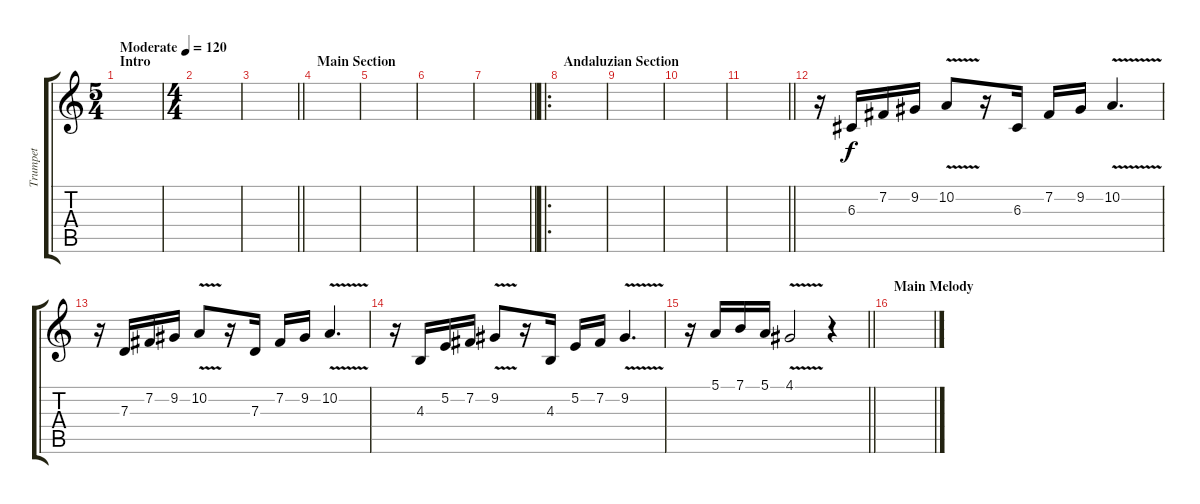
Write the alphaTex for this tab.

\track ("Trumpet" "Trumpet") {instrument trumpet}
\staff {score tabs}
\tuning (E4 B3 G3 D3 A2 E2) {hide}
\ts (5 4)
\section ("" "Intro")
\tempo (120 "Moderate")
\clef g2
\ks c
|
\ts (4 4)
|
\barLineRight lightlight
|
\section ("" "Main Section")
|
|
|
\barLineRight lightlight
|
\ro
\section ("" "Andaluzian Section")
|
|
|
\barLineRight lightlight
|
r.16 6.3.16 7.2.16 9.2.16 10.2{v}.8 r.16 6.3.16 7.2.16 9.2.16 10.2{v}.4{d} |
r.16 7.3.16 7.2.16 9.2.16 10.2{v}.8 r.16 7.3.16 7.2.16 9.2.16 10.2{v}.4{d} |
r.16 4.3.16 5.2.16 7.2.16 9.2{v}.8 r.16 4.3.16 5.2.16 7.2.16 9.2{v}.4{d} |
\barLineRight lightlight
r.16 5.1.16 7.1.16 5.1.16 4.1{v}.2 r.4 |
\section ("" "Main Melody")
